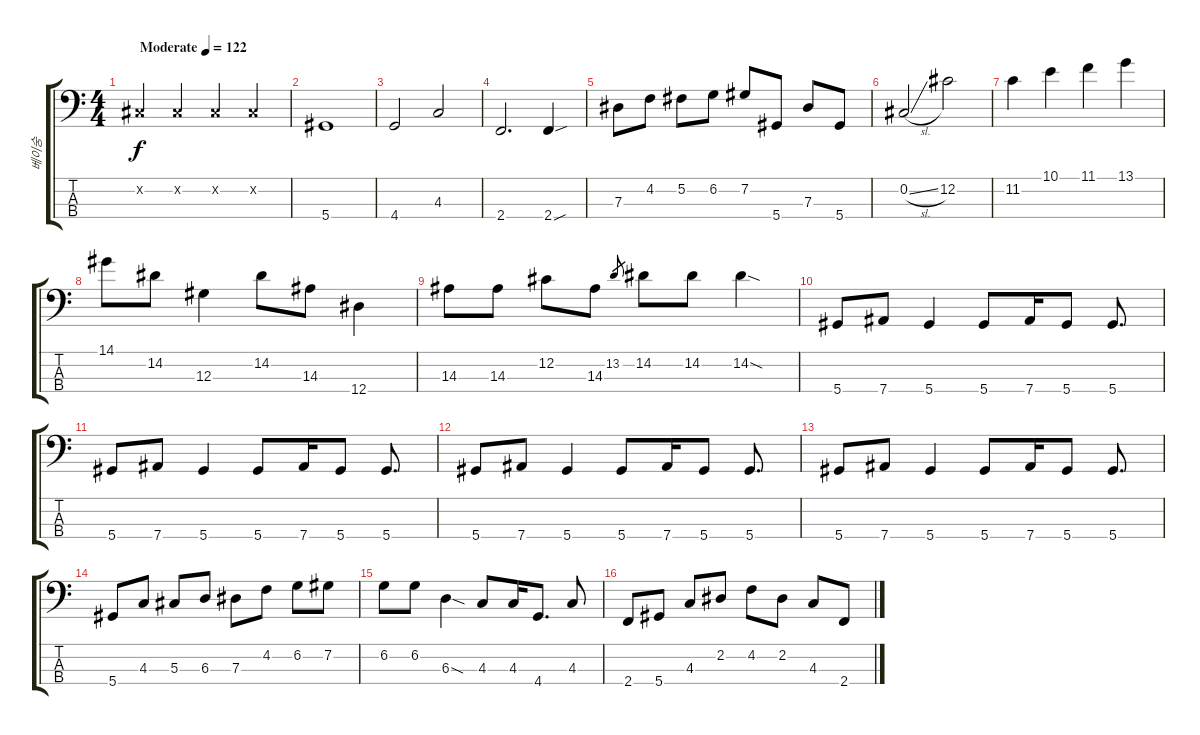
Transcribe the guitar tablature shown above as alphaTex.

\track ("베이숭" "베이숭") {instrument electricbassfinger}
\staff {score tabs}
\tuning (Gb2 Db2 Ab1 Eb1) {hide}
\ts (4 4)
\tempo (122 "Moderate")
\clef f4
\ks c
0.2{x}.4{dy f instrument electricbassfinger} 0.2{x}.4 0.2{x}.4 0.2{x}.4 |
5.4.1 |
4.4.2 4.3.2 |
2.4.2{d} 2.4{sou}.4 |
7.3.8 4.2.8 5.2.8 6.2.8 7.2.8 5.4.8 7.3.8 5.4.8 |
0.2{sl}.2 12.2.2 |
11.2.4 10.1.4 11.1.4 13.1.4 |
14.1.8 14.2.8 12.3.4 14.2.8 14.3.8 12.4.4 |
14.3.8 14.3.8 12.2.8 14.3.8 13.2.8{gr} 14.2.8 14.2.8 14.2{sod}.4 |
5.4.8 7.4.8 5.4.4 5.4.8 7.4.16 5.4.8 5.4.8{d} |
5.4.8 7.4.8 5.4.4 5.4.8 7.4.16 5.4.8 5.4.8{d} |
5.4.8 7.4.8 5.4.4 5.4.8 7.4.16 5.4.8 5.4.8{d} |
5.4.8 7.4.8 5.4.4 5.4.8 7.4.16 5.4.8 5.4.8{d} |
5.4.8 4.3.8 5.3.8 6.3.8 7.3.8 4.2.8 6.2.8 7.2.8 |
6.2.8 6.2.8 6.3{sod}.4 4.3.8 4.3.16 4.4.8{d} 4.3.8 |
2.4.8 5.4.8 4.3.8 2.2.8 4.2.8 2.2.8 4.3.8 2.4.8
